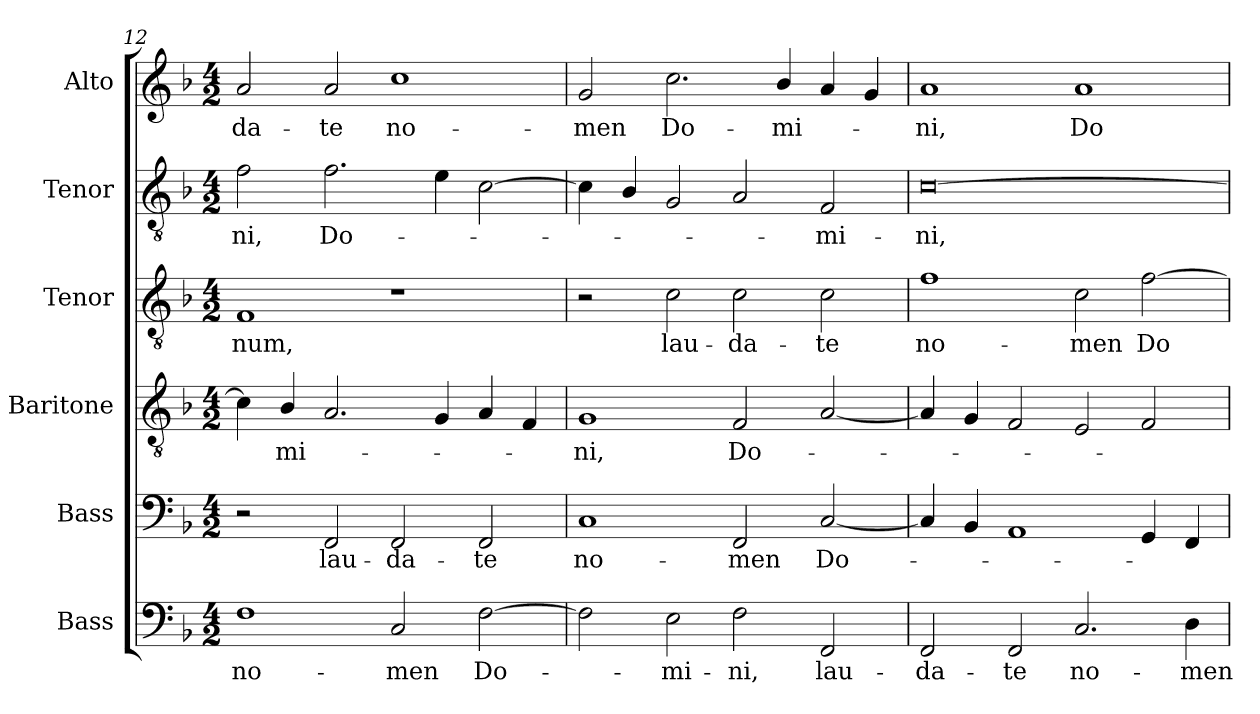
**kern	**text	**kern	**text	**kern	**text	**kern	**text	**kern	**text	**kern	**text
*part6	*part6	*part5	*part5	*part4	*part4	*part3	*part3	*part2	*part2	*part1	*part1
*staff6	*staff6	*staff5	*staff5	*staff4	*staff4	*staff3	*staff3	*staff2	*staff2	*staff1	*staff1
*I"Bass	*	*I"Bass	*	*I"Baritone	*	*I"Tenor	*	*I"Tenor	*	*I"Alto	*
*I'B.	*	*I'B.	*	*I'T.	*	*I'T.	*	*I'T.	*	*I'A.	*
*clefF4	*	*clefF4	*	*clefGv2	*	*clefGv2	*	*clefGv2	*	*clefG2	*
*	*	*	*	*ITrd7c12	*	*ITrd7c12	*	*ITrd7c12	*	*	*
*k[b-]	*	*k[b-]	*	*k[b-]	*	*k[b-]	*	*k[b-]	*	*k[b-]	*
*F:	*	*F:	*	*F:	*	*F:	*	*F:	*	*F:	*
*M4/2	*	*M4/2	*	*M4/2	*	*M4/2	*	*M4/2	*	*M4/2	*
=12	=12	=12	=12	=12	=12	=12	=12	=12	=12	=12	=12
!	!LO:LY:b:color=#000000	!	!	!	!	!	!	!	!	!	!
!	!	!	!	!	!	!	!LO:LY:b:color=#000000	!	!	!	!
!	!	!	!	!	!	!	!	!	!LO:LY:b:color=#000000	!	!
!	!	!	!	!	!	!	!	!	!	!	!LO:LY:b:color=#000000
1Fi	no-	2r	.	4Ci\]	.	1FFi	-num,	2Fi\	-ni,	2ai/	-da-
!	!	!	!	!	!LO:LY:b:color=#000000	!	!	!	!	!	!
.	.	.	.	4BB-i/	-mi-	.	.	.	.	.	.
!	!	!	!LO:LY:b:color=#000000	!	!	!	!	!	!	!	!
!	!	!	!	!	!	!	!	!	!LO:LY:b:color=#000000	!	!
!	!	!	!	!	!	!	!	!	!	!	!LO:LY:b:color=#000000
.	.	2FFi/	lau-	2.AAi/	.	.	.	2.Fi\	Do-	2ai/	-te
!	!LO:LY:b:color=#000000	!	!	!	!	!	!	!	!	!	!
!	!	!	!LO:LY:b:color=#000000	!	!	!	!	!	!	!	!
!	!	!	!	!	!	!	!	!	!	!	!LO:LY:b:color=#000000
2Ci/	-men	2FFi/	-da-	.	.	1r	.	.	.	1cci	no-
.	.	.	.	4GGi/	.	.	.	4Ei\	.	.	.
!	!LO:LY:b:color=#000000	!	!	!	!	!	!	!	!	!	!
!	!	!	!LO:LY:b:color=#000000	!	!	!	!	!	!	!	!
[2Fi\	Do-	2FFi/	-te	4AAi/	.	.	.	[2Ci\	.	.	.
.	.	.	.	4FFi/	.	.	.	.	.	.	.
=13	=13	=13	=13	=13	=13	=13	=13	=13	=13	=13	=13
!	!	!	!LO:LY:b:color=#000000	!	!	!	!	!	!	!	!
!	!	!	!	!	!LO:LY:b:color=#000000	!	!	!	!	!	!
!	!	!	!	!	!	!	!	!	!	!	!LO:LY:b:color=#000000
2Fi\]	.	1Ci	no-	1GGi	-ni,	2r	.	4Ci\]	.	2gi/	-men
.	.	.	.	.	.	.	.	4BB-i/	.	.	.
!	!LO:LY:b:color=#000000	!	!	!	!	!	!	!	!	!	!
!	!	!	!	!	!	!	!LO:LY:b:color=#000000	!	!	!	!
!	!	!	!	!	!	!	!	!	!	!	!LO:LY:b:color=#000000
2Ei\	-mi-	.	.	.	.	2Ci\	lau-	2GGi/	.	2.cci\	Do-
!	!LO:LY:b:color=#000000	!	!	!	!	!	!	!	!	!	!
!	!	!	!LO:LY:b:color=#000000	!	!	!	!	!	!	!	!
!	!	!	!	!	!LO:LY:b:color=#000000	!	!	!	!	!	!
!	!	!	!	!	!	!	!LO:LY:b:color=#000000	!	!	!	!
2Fi\	-ni,	2FFi/	-men	2FFi/	Do-	2Ci\	-da-	2AAi/	.	.	.
!	!	!	!	!	!	!	!	!	!	!	!LO:LY:b:color=#000000
.	.	.	.	.	.	.	.	.	.	4b-i/	-mi-
!	!LO:LY:b:color=#000000	!	!	!	!	!	!	!	!	!	!
!	!	!	!LO:LY:b:color=#000000	!	!	!	!	!	!	!	!
!	!	!	!	!	!	!	!LO:LY:b:color=#000000	!	!	!	!
!	!	!	!	!	!	!	!	!	!LO:LY:b:color=#000000	!	!
2FFi/	lau-	[2Ci/	Do-	[2AAi/	.	2Ci\	-te	2FFi/	-mi-	4ai/	.
.	.	.	.	.	.	.	.	.	.	4gi/	.
=14	=14	=14	=14	=14	=14	=14	=14	=14	=14	=14	=14
!	!LO:LY:b:color=#000000	!	!	!	!	!	!	!	!	!	!
!	!	!	!	!	!	!	!LO:LY:b:color=#000000	!	!	!	!
!	!	!	!	!	!	!	!	!	!LO:LY:b:color=#000000	!	!
!	!	!	!	!	!	!	!	!	!	!	!LO:LY:b:color=#000000
2FFi/	-da-	4Ci/]	.	4AAi/]	.	1Fi	no-	[0Ci	-ni,	1ai	-ni,
.	.	4BB-i/	.	4GGi/	.	.	.	.	.	.	.
!	!LO:LY:b:color=#000000	!	!	!	!	!	!	!	!	!	!
2FFi/	-te	1AAi	.	2FFi/	.	.	.	.	.	.	.
!	!LO:LY:b:color=#000000	!	!	!	!	!	!	!	!	!	!
!	!	!	!	!	!	!	!LO:LY:b:color=#000000	!	!	!	!
!	!	!	!	!	!	!	!	!	!	!	!LO:LY:b:color=#000000
2.Ci/	no-	.	.	2EEi/	.	2Ci\	-men	.	.	1ai	Do-
!	!	!	!	!	!	!	!LO:LY:b:color=#000000	!	!	!	!
.	.	4GGi/	.	2FFi/	.	[2Fi\	Do-	.	.	.	.
!	!LO:LY:b:color=#000000	!	!	!	!	!	!	!	!	!	!
4Di\	-men	4FFi/	.	.	.	.	.	.	.	.	.
=	=	=	=	=	=	=	=	=	=	=	=
*-	*-	*-	*-	*-	*-	*-	*-	*-	*-	*-	*-
